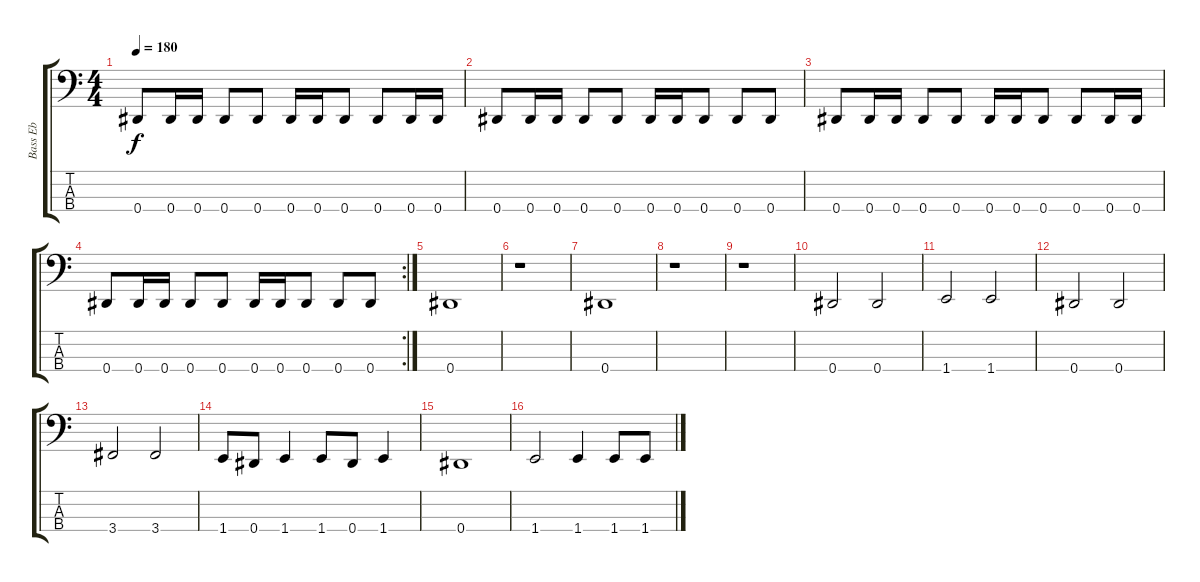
\track ("Bass Eb" "Bass Eb") {instrument electricbasspick}
\staff {score tabs}
\tuning (Gb2 Db2 Ab1 Eb1) {hide}
\ts (4 4)
\tempo 180
\clef f4
\ks c
0.4.8{dy f} 0.4.16 0.4.16 0.4.8 0.4.8 0.4.16 0.4.16 0.4.8 0.4.8 0.4.16 0.4.16 |
0.4.8 0.4.16 0.4.16 0.4.8 0.4.8 0.4.16 0.4.16 0.4.8 0.4.8 0.4.8 |
0.4.8 0.4.16 0.4.16 0.4.8 0.4.8 0.4.16 0.4.16 0.4.8 0.4.8 0.4.16 0.4.16 |
\rc 2
0.4.8 0.4.16 0.4.16 0.4.8 0.4.8 0.4.16 0.4.16 0.4.8 0.4.8 0.4.8 |
0.4.1 |
r.1 |
0.4.1 |
r.1 |
r.1 |
0.4.2{instrument slapbass1} 0.4.2 |
1.4.2 1.4.2 |
0.4.2 0.4.2 |
3.4.2 3.4.2 |
1.4.8 0.4.8 1.4.4 1.4.8 0.4.8 1.4.4 |
0.4.1 |
1.4.2 1.4.4 1.4.8 1.4.8
